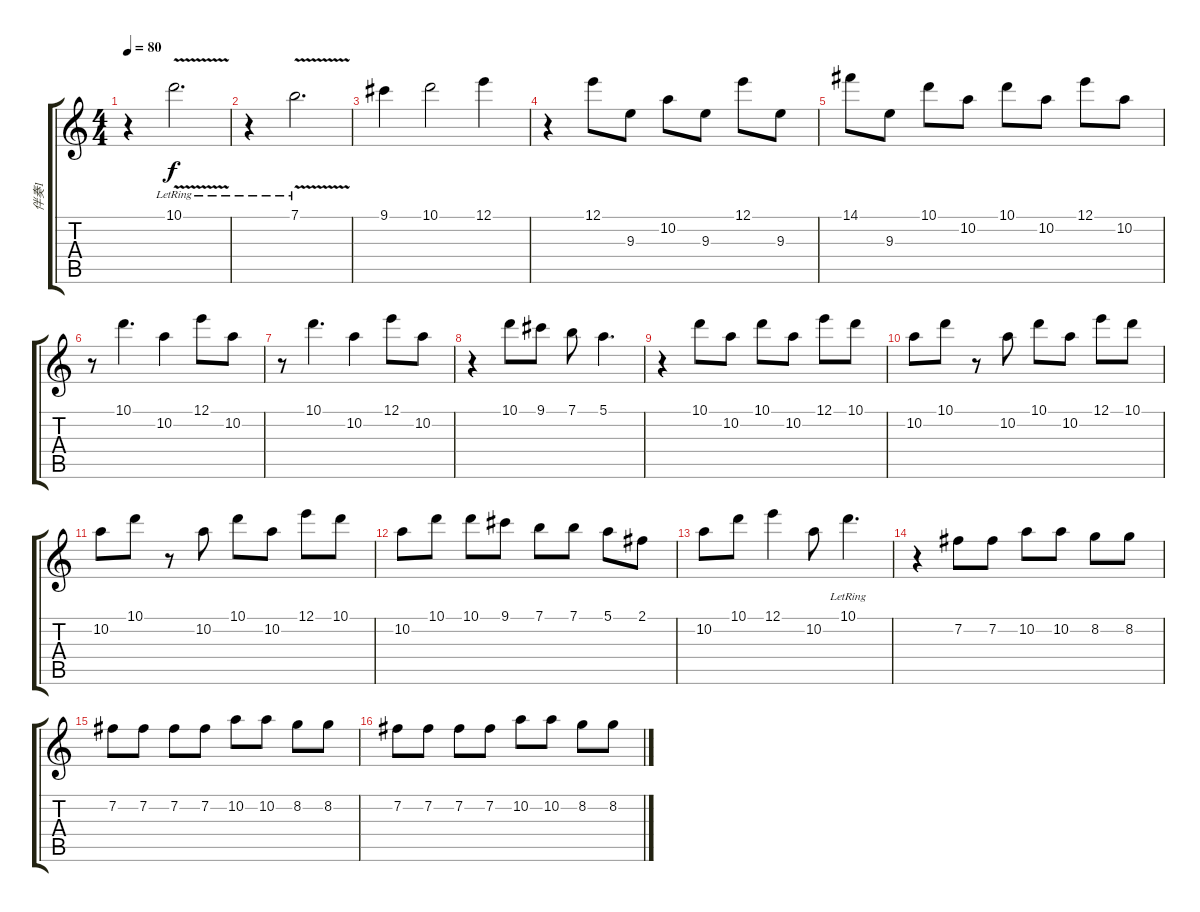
\track ("伴奏1" "伴奏1") {instrument distortionguitar}
\staff {score tabs}
\tuning (E4 B3 G3 D3 A2 E2) {hide}
\ts (4 4)
\tempo 80
\clef g2
\ks c
r.4{dy f} 10.1{v lr}.2{d} |
r.4 7.1{v lr}.2{d} |
9.1.4 10.1.2 12.1.4 |
r.4 12.1.8 9.3.8 10.2.8 9.3.8 12.1.8 9.3.8 |
14.1.8 9.3.8 10.1.8 10.2.8 10.1.8 10.2.8 12.1.8 10.2.8 |
r.8 10.1.4{d} 10.2.4 12.1.8 10.2.8 |
r.8 10.1.4{d} 10.2.4 12.1.8 10.2.8 |
r.4 10.1.8 9.1.8 7.1.8 5.1.4{d} |
r.4 10.1.8 10.2.8 10.1.8 10.2.8 12.1.8 10.1.8 |
10.2.8 10.1.8 r.8 10.2.8 10.1.8 10.2.8 12.1.8 10.1.8 |
10.2.8 10.1.8 r.8 10.2.8 10.1.8 10.2.8 12.1.8 10.1.8 |
10.2.8 10.1.8 10.1.8 9.1.8 7.1.8 7.1.8 5.1.8 2.1.8 |
10.2.8 10.1.8 12.1.4 10.2.8 10.1{lr}.4{d} |
r.4 7.2.8 7.2.8 10.2.8 10.2.8 8.2.8 8.2.8 |
7.2.8 7.2.8 7.2.8 7.2.8 10.2.8 10.2.8 8.2.8 8.2.8 |
7.2.8 7.2.8 7.2.8 7.2.8 10.2.8 10.2.8 8.2.8 8.2.8
